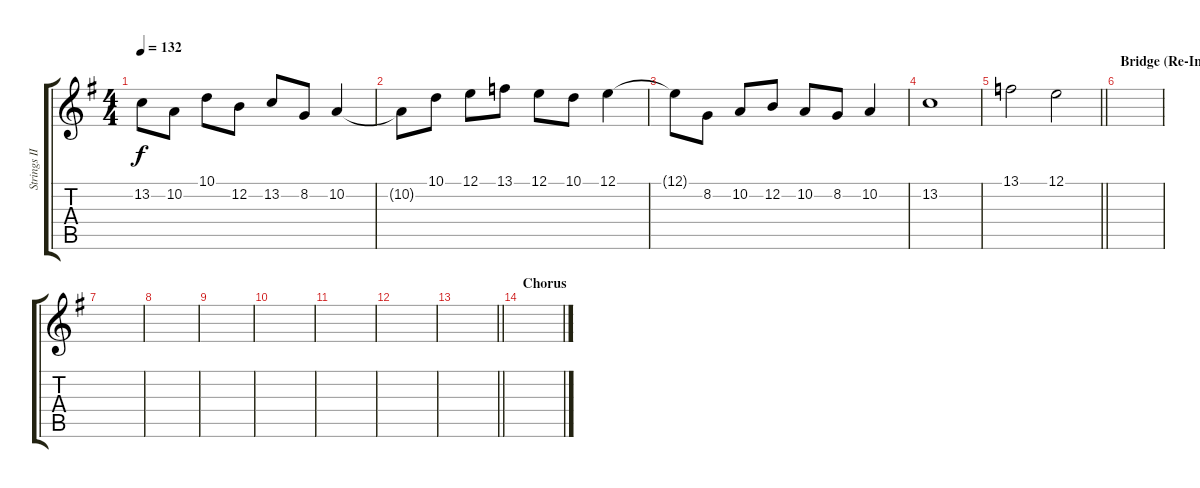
\track ("Strings II - Coen Janssen" "Strings II") {instrument stringensemble1}
\staff {score tabs}
\tuning (E4 B3 G3 D3 A2 E2) {hide}
\ts (4 4)
\tempo 132
\clef g2
\ks g
13.2{t}.8{dy f} 10.2.8 10.1.8 12.2.8 13.2.8 8.2.8 10.2.4 |
10.2{t}.8 10.1.8 12.1.8 13.1.8 12.1.8 10.1.8 12.1.4 |
12.1{t}.8 8.2.8 10.2.8 12.2.8 10.2.8 8.2.8 10.2.4 |
13.2.1 |
\barLineRight lightlight
13.1.2 12.1.2 |
\section ("" "Bridge (Re-Intro)")
|
|
|
|
|
|
|
\barLineRight lightlight
|
\section ("" "Chorus")
